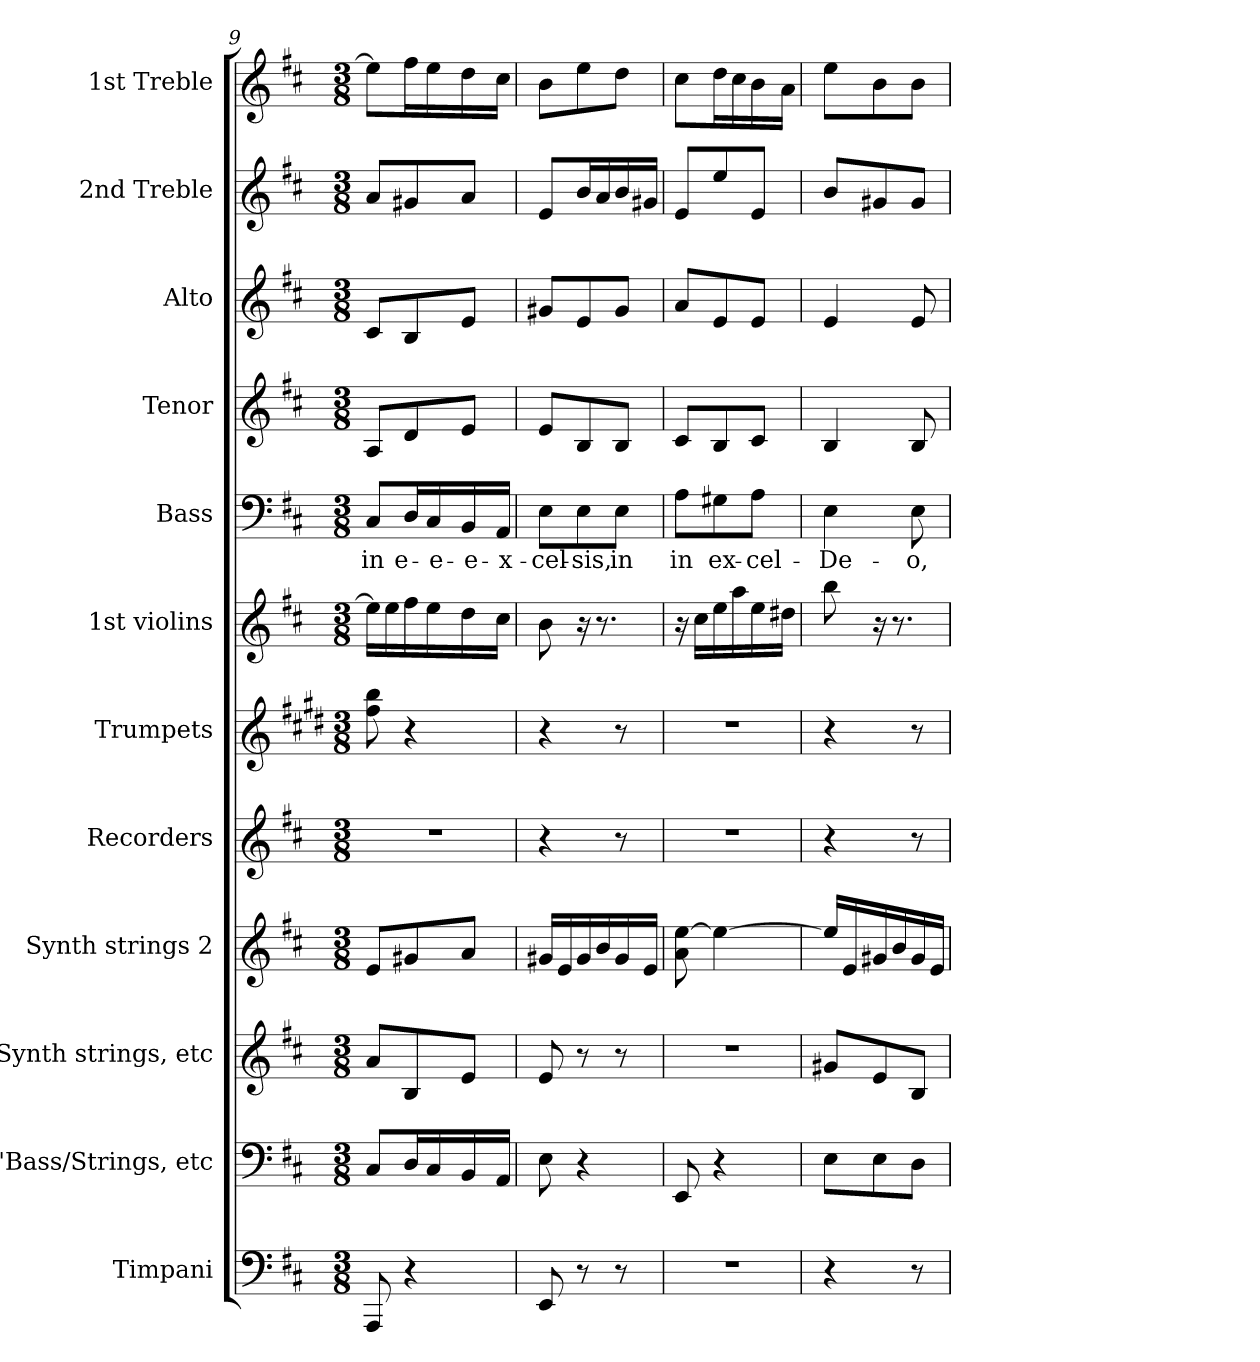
**kern	**kern	**kern	**kern	**kern	**kern	**kern	**kern	**text	**kern	**kern	**kern	**kern
*part12	*part11	*part10	*part9	*part8	*part7	*part6	*part5	*part5	*part4	*part3	*part2	*part1
*staff12	*staff11	*staff10	*staff9	*staff8	*staff7	*staff6	*staff5	*staff5	*staff4	*staff3	*staff2	*staff1
*I"Timpani	*I"D'Bass/Strings, etc	*I"Synth strings, etc	*I"Synth strings 2	*I"Recorders	*I"Trumpets	*I"1st violins	*I"Bass	*	*I"Tenor	*I"Alto	*I"2nd Treble	*I"1st Treble
*I'Timp	*I'Str	*I'Str	*I'Str	*I'Rec	*I'Tpt	*	*I'B	*	*	*	*	*
*clefF4	*clefF4	*clefG2	*clefG2	*clefG2	*clefG2	*clefG2	*clefF4	*	*clefG2	*clefG2	*clefG2	*clefG2
*	*	*	*	*	*ITrd1c2	*	*	*	*	*	*	*
*k[f#c#]	*k[f#c#]	*k[f#c#]	*k[f#c#]	*k[f#c#]	*k[f#c#]	*k[f#c#]	*k[f#c#]	*	*k[f#c#]	*k[f#c#]	*k[f#c#]	*k[f#c#]
*D:	*D:	*D:	*D:	*D:	*D:	*D:	*D:	*	*D:	*D:	*D:	*D:
*M3/8	*M3/8	*M3/8	*M3/8	*M3/8	*M3/8	*M3/8	*M3/8	*	*M3/8	*M3/8	*M3/8	*M3/8
=9	=9	=9	=9	=9	=9	=9	=9	=9	=9	=9	=9	=9
8AAA/	8C#/L	8a/L	8e/L	4.r	8ee\ 8aa\	16ee\LL]	8C#/L	in	8A/L	8c#/L	8a/L	8ee\L]
.	.	.	.	.	.	16ee\	.	.	.	.	.	.
4r	16D/L	8B/	8g#X/	.	4r	16ff#\	16D/L	e-	8d/	8B/	8g#X/	16ff#\L
.	16C#/	.	.	.	.	16ee\	16C#/	-e-	.	.	.	16ee\
.	16BB/	8e/J	8a/J	.	.	16dd\	16BB/	-e-	8e/J	8e/J	8a/J	16dd\
.	16AA/JJ	.	.	.	.	16cc#\JJ	16AA/JJ	-x-	.	.	.	16cc#\JJ
=10	=10	=10	=10	=10	=10	=10	=10	=10	=10	=10	=10	=10
8EE/	8E\	8e/	16g#X/LL	4r	4r	8b\	8E\L	-cel-	8e/L	8g#X/L	8e/L	8b\L
.	.	.	16e/	.	.	.	.	.	.	.	.	.
8r	4r	8r	16g#/	.	.	16r	8E\	-sis,	8B/	8e/	16b/L	8ee\
.	.	.	16b/	.	.	8.r	.	.	.	.	16a/	.
8r	.	8r	16g#/	8r	8r	.	8E\J	in	8B/J	8g#/J	16b/	8dd\J
.	.	.	16e/JJ	.	.	.	.	.	.	.	16g#X/JJ	.
!!LO:PB:g=z
=11	=11	=11	=11	=11	=11	=11	=11	=11	=11	=11	=11	=11
4.r	8EE/	4.r	8a\ [8ee\	4.r	4.r	16r	8A\L	in	8c#/L	8a/L	8e/L	8cc#\L
.	.	.	.	.	.	16cc#\LL	.	.	.	.	.	.
.	4r	.	4ee\_	.	.	16ee\	8G#X\	ex-	8B/	8e/	8ee/	16dd\L
.	.	.	.	.	.	16aa\	.	.	.	.	.	16cc#\
.	.	.	.	.	.	16ee\	8A\J	-cel-	8c#/J	8e/J	8e/J	16b\
.	.	.	.	.	.	16dd#X\JJ	.	.	.	.	.	16a\JJ
=12	=12	=12	=12	=12	=12	=12	=12	=12	=12	=12	=12	=12
4r	8E\L	8g#X/L	16ee/LL]	4r	4r	8bb\	4E\	De-	4B/	4e/	8b/L	8ee\L
.	.	.	16e/	.	.	.	.	.	.	.	.	.
.	8E\	8e/	16g#X/	.	.	16r	.	.	.	.	8g#X/	8b\
.	.	.	16b/	.	.	8.r	.	.	.	.	.	.
8r	8D\J	8B/J	16g#/	8r	8r	.	8E\	-o,	8B/	8e/	8g#/J	8b\J
.	.	.	16e/JJ	.	.	.	.	.	.	.	.	.
=	=	=	=	=	=	=	=	=	=	=	=	=
*-	*-	*-	*-	*-	*-	*-	*-	*-	*-	*-	*-	*-
